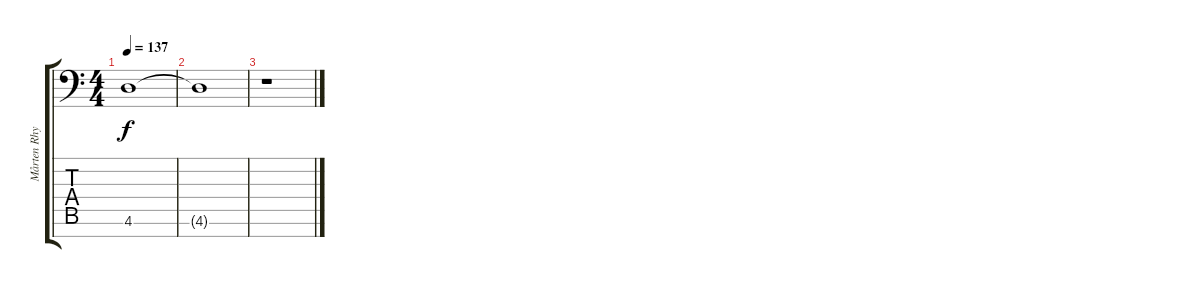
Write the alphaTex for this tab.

\track ("Mårten Rhythm" "Mårten Rhy") {instrument distortionguitar}
\staff {score tabs}
\tuning (Bb3 Gb3 Db3 Ab2 Eb2 Bb1 F1) {hide}
\ts (4 4)
\tempo 137
\clef f4
\ks c
4.6{t}.1{dy f} |
4.6{t}.1 |
r.1
